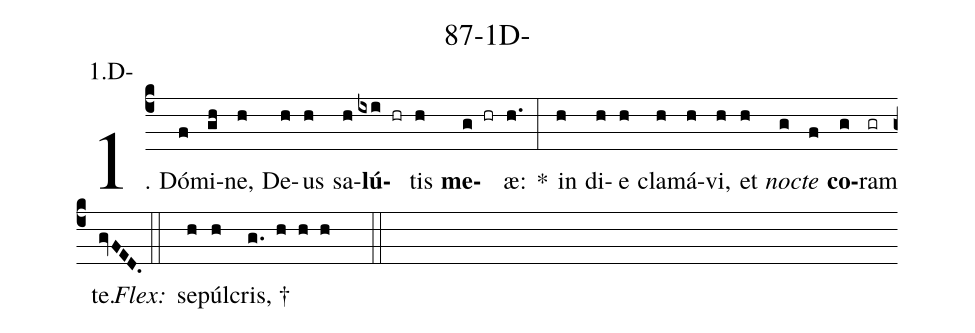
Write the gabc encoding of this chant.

name: 87-1D-;
annotation: 1.D-;
%%
(c4)1. Dó(f)mi(gh)ne,(h) De(h)us(h) sa(h)<b>lú</b>(ixi hr)tis(h) <b>me</b>(g hr)æ:(h.) *(:) in(h) di(h)e(h) cla(h)má(h)vi,(h) et(h) <i>noc</i>(g)<i>te</i>(f) <b>co</b>(g)ram(gr) te.(gvFED.) (::)
<i>Flex:</i>()  se(h)púl(h)cris, †(g. h h h  ::)
